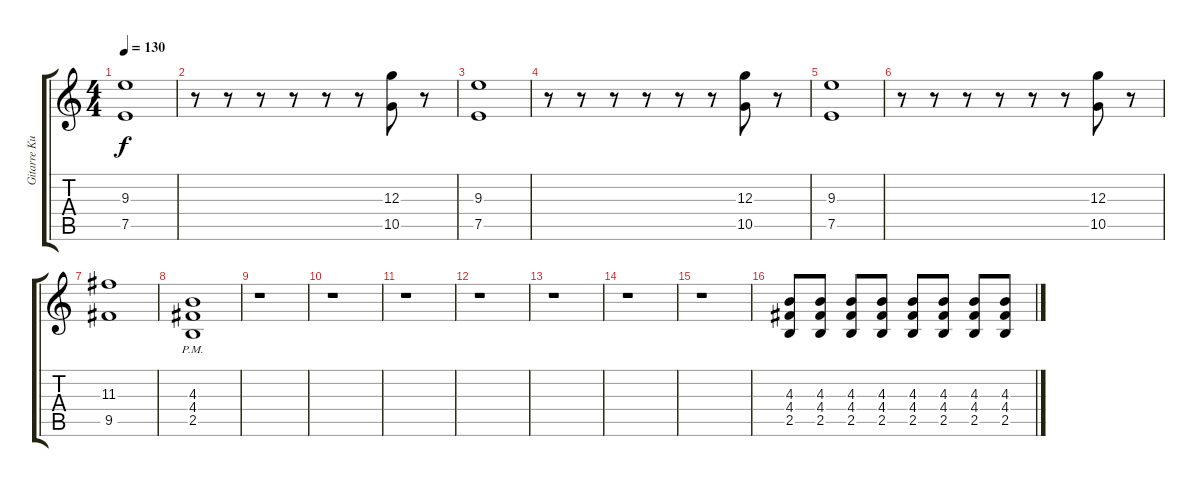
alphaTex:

\track ("Gitarre Kuddel" "Gitarre Ku") {instrument distortionguitar}
\staff {score tabs}
\tuning (E4 B3 G3 D3 A2 E2) {hide}
\ts (4 4)
\tempo 130
\clef g2
\ks c
(9.3 7.5).1{dy f} |
r.8 r.8 r.8 r.8 r.8 r.8 (12.3 10.5).8 r.8 |
(9.3 7.5).1 |
r.8 r.8 r.8 r.8 r.8 r.8 (12.3 10.5).8 r.8 |
(9.3 7.5).1 |
r.8 r.8 r.8 r.8 r.8 r.8 (12.3 10.5).8 r.8 |
(11.3 9.5).1 |
(4.3{pm} 4.4{pm} 2.5{pm}).1 |
r.1 |
r.1 |
r.1 |
r.1 |
r.1 |
r.1 |
r.1 |
(4.3 4.4 2.5).8 (4.3 4.4 2.5).8 (4.3 4.4 2.5).8 (4.3 4.4 2.5).8 (4.3 4.4 2.5).8 (4.3 4.4 2.5).8 (4.3 4.4 2.5).8 (4.3 4.4 2.5).8
